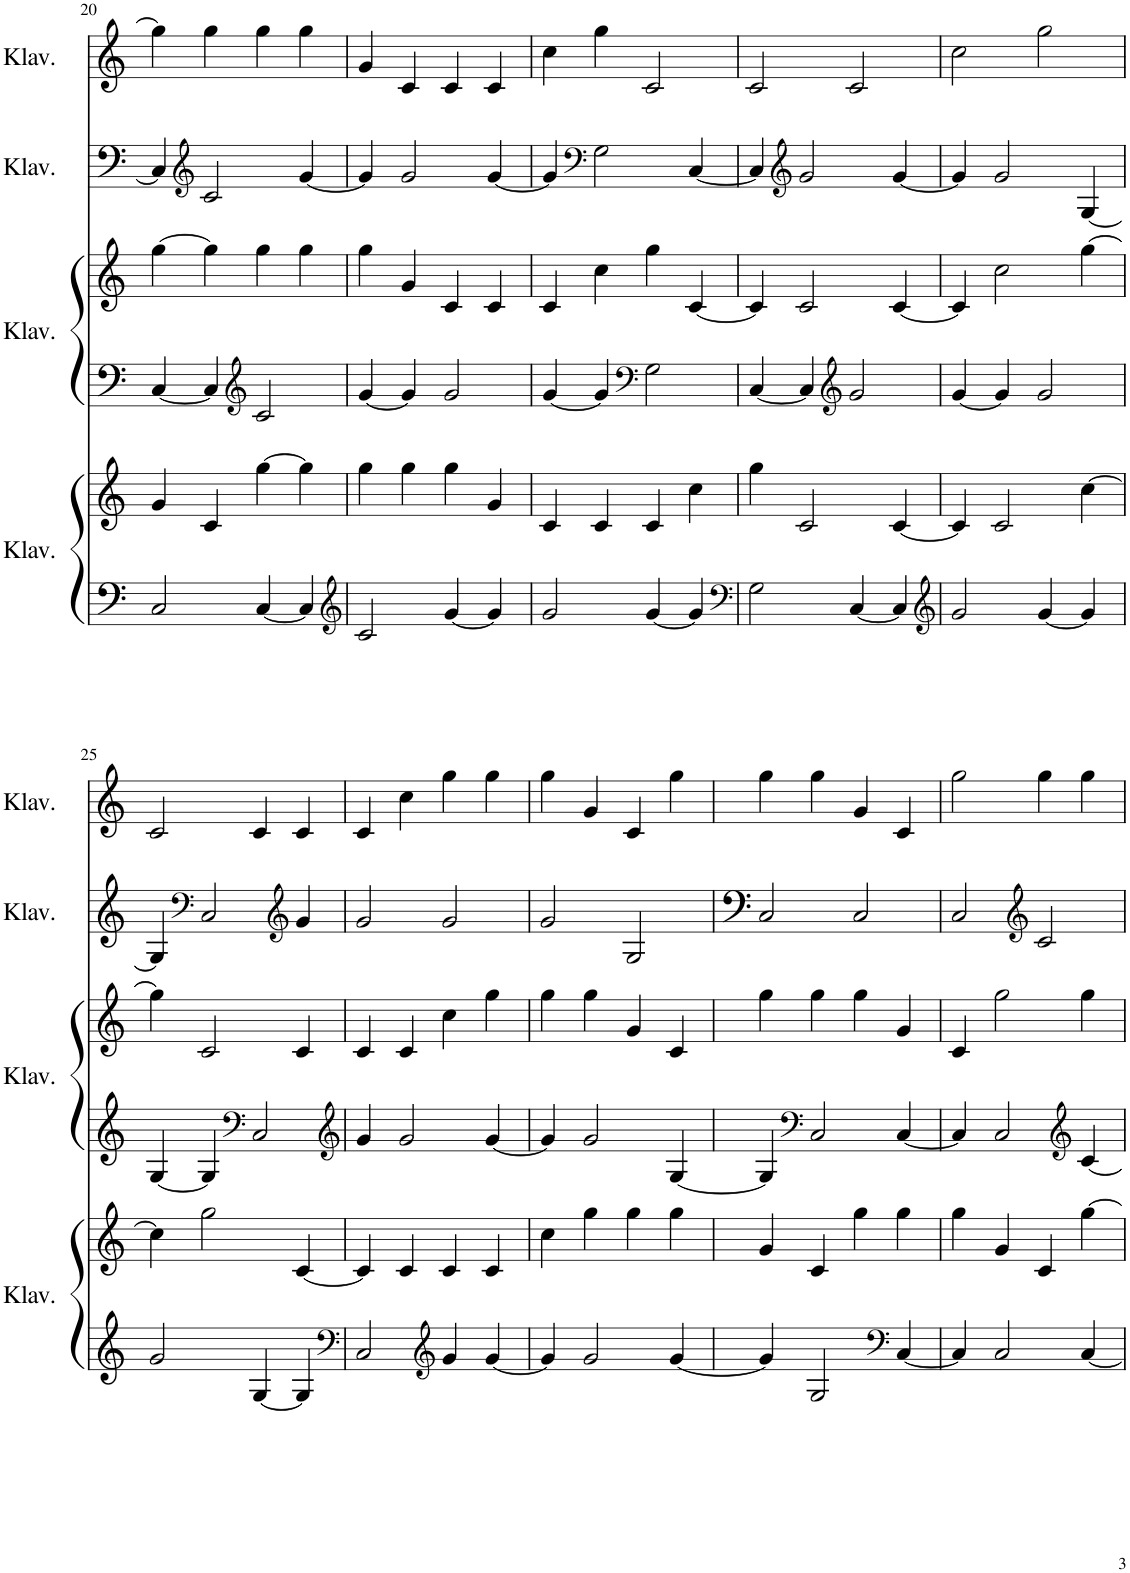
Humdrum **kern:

**kern	**kern	**kern	**kern	**kern	**kern
*part4	*part4	*part3	*part3	*part2	*part1
*staff6	*staff5	*staff4	*staff3	*staff2	*staff1
*I"Klavier	*	*I"Klavier	*	*I"Klavier	*I"Klavier
*I'Klav.	*	*I'Klav.	*	*I'Klav.	*I'Klav.
!!LO:PB:g=z
*clefF4	*clefG2	*clefF4	*clefG2	*clefF4	*clefG2
*k[]	*k[]	*k[]	*k[]	*k[]	*k[]
*M4/4	*M4/4	*M4/4	*M4/4	*M4/4	*M4/4
=20	=20	=20	=20	=20	=20
2C/	4g/	[4C/	[4gg\	4C/]	4gg\]
*	*	*	*	*clefG2	*
.	4c/	4C/]	4gg\]	2c/	4gg\
*	*	*clefG2	*	*	*
[4C/	[4gg\	2c/	4gg\	.	4gg\
4C/]	4gg\]	.	4gg\	[4g/	4gg\
=21	=21	=21	=21	=21	=21
*clefG2	*	*	*	*	*
2c/	4gg\	[4g/	4gg\	4g/]	4g/
.	4gg\	4g/]	4g/	2g/	4c/
[4g/	4gg\	2g/	4c/	.	4c/
4g/]	4g/	.	4c/	[4g/	4c/
=22	=22	=22	=22	=22	=22
2g/	4c/	[4g/	4c/	4g/]	4cc\
*	*	*	*	*clefF4	*
.	4c/	4g/]	4cc\	2G\	4gg\
*	*	*clefF4	*	*	*
[4g/	4c/	2G\	4gg\	.	2c/
4g/]	4cc\	.	[4c/	[4C/	.
=23	=23	=23	=23	=23	=23
*clefF4	*	*	*	*	*
2G\	4gg\	[4C/	4c/]	4C/]	2c/
*	*	*	*	*clefG2	*
.	2c/	4C/]	2c/	2g/	.
*	*	*clefG2	*	*	*
[4C/	.	2g/	.	.	2c/
4C/]	[4c/	.	[4c/	[4g/	.
=24	=24	=24	=24	=24	=24
*clefG2	*	*	*	*	*
2g/	4c/]	[4g/	4c/]	4g/]	2cc\
.	2c/	4g/]	2cc\	2g/	.
[4g/	.	2g/	.	.	2gg\
4g/]	[4cc\	.	[4gg\	[4G/	.
!!LO:LB:g=z
=25	=25	=25	=25	=25	=25
2g/	4cc\]	[4G/	4gg\]	4G/]	2c/
*	*	*	*	*clefF4	*
.	2gg\	4G/]	2c/	2C/	.
*	*	*clefF4	*	*	*
[4G/	.	2C/	.	.	4c/
*	*	*	*	*clefG2	*
4G/]	[4c/	.	4c/	4g/	4c/
=26	=26	=26	=26	=26	=26
*clefF4	*	*clefG2	*	*	*
2C/	4c/]	4g/	4c/	2g/	4c/
.	4c/	2g/	4c/	.	4cc\
*clefG2	*	*	*	*	*
4g/	4c/	.	4cc\	2g/	4gg\
[4g/	4c/	[4g/	4gg\	.	4gg\
=27	=27	=27	=27	=27	=27
4g/]	4cc\	4g/]	4gg\	2g/	4gg\
2g/	4gg\	2g/	4gg\	.	4g/
.	4gg\	.	4g/	2G/	4c/
[4g/	4gg\	[4G/	4c/	.	4gg\
=28	=28	=28	=28	=28	=28
4g/]	4g/	4G/]	4gg\	2C/	4gg\
*	*	*clefF4	*	*	*
2G/	4c/	2C/	4gg\	.	4gg\
.	4gg\	.	4gg\	2C/	4g/
*clefF4	*	*	*	*	*
[4C/	4gg\	[4C/	4g/	.	4c/
=29	=29	=29	=29	=29	=29
4C/]	4gg\	4C/]	4c/	2C/	2gg\
2C/	4g/	2C/	2gg\	.	.
*	*	*	*	*clefG2	*
.	4c/	.	.	2c/	4gg\
*	*	*clefG2	*	*	*
[4C/	[4gg\	[4c/	4gg\	.	4gg\
=	=	=	=	=	=
*-	*-	*-	*-	*-	*-
